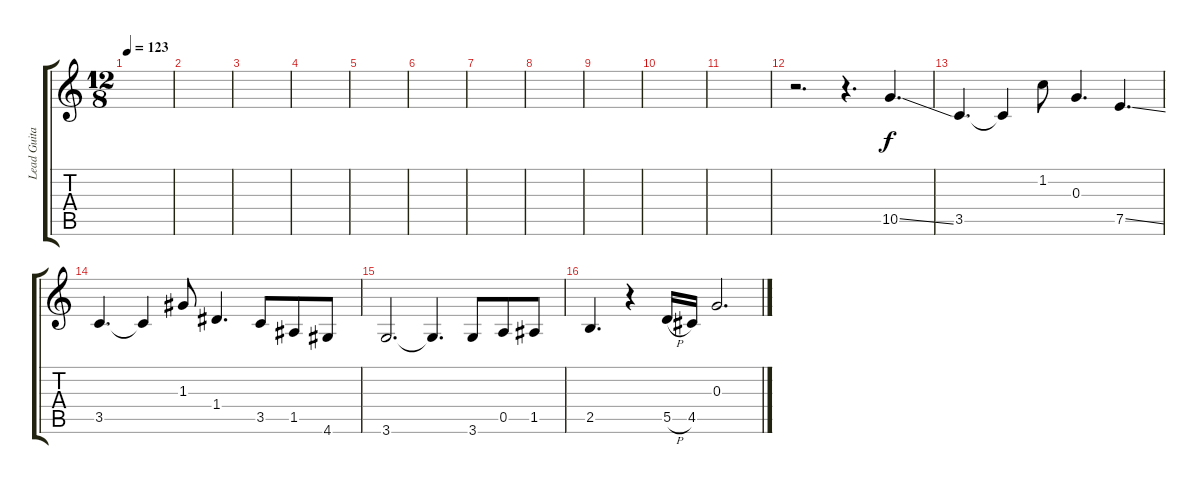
\track ("Lead Guitar" "Lead Guita") {instrument distortionguitar}
\staff {score tabs}
\tuning (E4 B3 G3 D3 A2 E2) {hide}
\ts (12 8)
\tempo 123
\clef g2
\ks c
|
|
|
|
|
|
|
|
|
|
|
r.2{d} r.4{d} 10.5{ss}.4{d} |
3.5.4{d} 3.5{t}.4 1.2.8 0.3.4{d} 7.5{ss}.4{d} |
3.5.4{d} 3.5{t}.4 1.3.8 1.4.4{d} 3.5.8 1.5.8 4.6.8 |
3.6.2{d} 3.6{t}.4{d} 3.6.8 0.5.8 1.5.8 |
2.5.4{d} r.4 5.5{h}.16 4.5.16 0.3.2{d}
